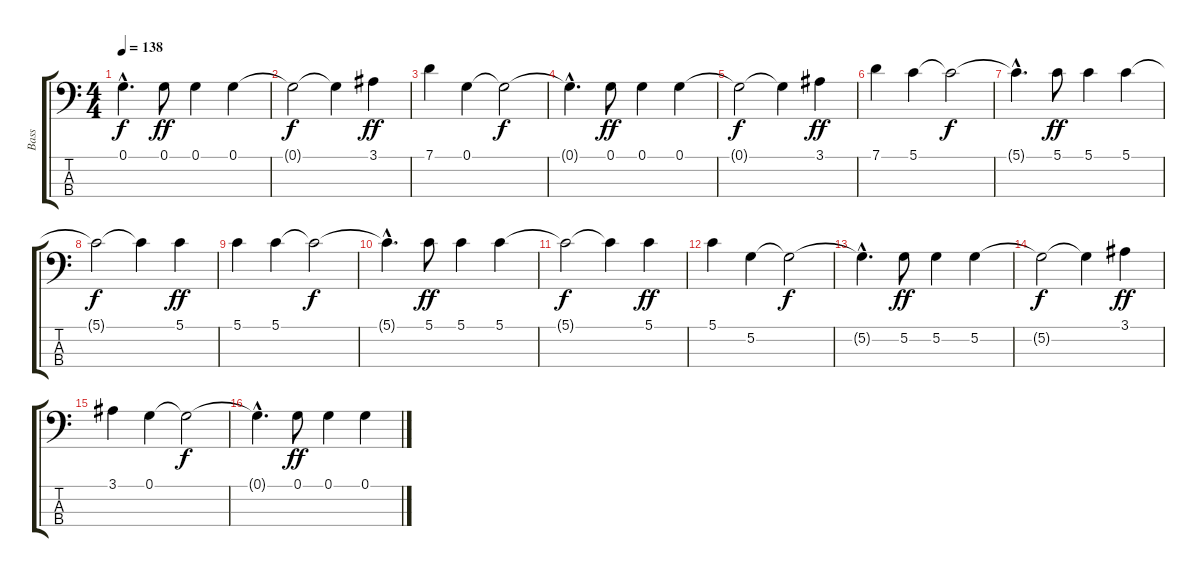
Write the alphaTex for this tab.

\track ("Bass" "Bass") {instrument electricbasspick}
\staff {score tabs}
\tuning (G2 D2 A1 E1) {hide}
\ts (4 4)
\tempo 138
\clef f4
\ks c
0.1{hac t}.4{d dy f} 0.1.8{dy ff} 0.1.4 0.1.4 |
0.1{t}.2{dy f} 0.1{t}.4 3.1.4{dy ff} |
7.1.4 0.1.4 0.1{t}.2{dy f} |
0.1{hac t}.4{d} 0.1.8{dy ff} 0.1.4 0.1.4 |
0.1{t}.2{dy f} 0.1{t}.4 3.1.4{dy ff} |
7.1.4 5.1.4 5.1{t}.2{dy f} |
5.1{hac t}.4{d} 5.1.8{dy ff} 5.1.4 5.1.4 |
5.1{t}.2{dy f} 5.1{t}.4 5.1.4{dy ff} |
5.1.4 5.1.4 5.1{t}.2{dy f} |
5.1{hac t}.4{d} 5.1.8{dy ff} 5.1.4 5.1.4 |
5.1{t}.2{dy f} 5.1{t}.4 5.1.4{dy ff} |
5.1.4 5.2.4 5.2{t}.2{dy f} |
5.2{hac t}.4{d} 5.2.8{dy ff} 5.2.4 5.2.4 |
5.2{t}.2{dy f} 5.2{t}.4 3.1.4{dy ff} |
3.1.4 0.1.4 0.1{t}.2{dy f} |
0.1{hac t}.4{d} 0.1.8{dy ff} 0.1.4 0.1.4
